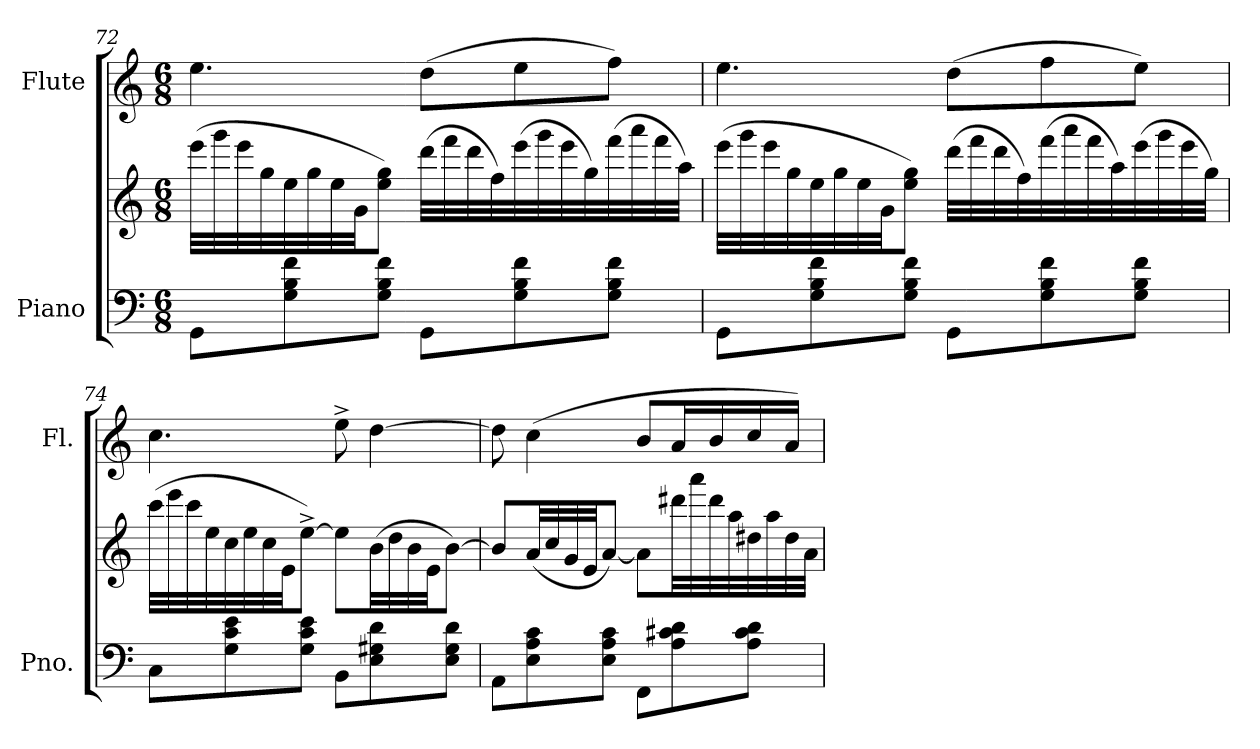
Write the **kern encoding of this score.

**kern	**kern	**kern
*part2	*part2	*part1
*staff3	*staff2	*staff1
*I"Piano	*	*I"Flute
*I'Pno.	*	*I'Fl.
!!LO:LB:g=z
*clefF4	*clefG2	*clefG2
*k[]	*k[]	*k[]
*C:	*C:	*C:
*M6/8	*M6/8	*M6/8
=72	=72	=72
8GG\L	(32eee\LLL	4.ee\
.	32ggg\	.
.	32eee\	.
.	32gg\	.
8G\ 8B\ 8f\	32ee\	.
.	32gg\	.
.	32ee\	.
.	32g\JJ	.
8G\ 8B\ 8f\J	8ee\ 8gg\J)	.
8GG\L	(32ddd\LLL	(8dd\L
.	32fff\	.
.	32ddd\	.
.	32ff\)	.
8G\ 8B\ 8f\	(32eee\	8ee\
.	32ggg\	.
.	32eee\	.
.	32gg\)	.
8G\ 8B\ 8f\J	(32fff\	8ff\J)
.	32aaa\	.
.	32fff\	.
.	32aa\JJJ)	.
=73	=73	=73
8GG\L	(32eee\LLL	4.ee\
.	32ggg\	.
.	32eee\	.
.	32gg\	.
8G\ 8B\ 8f\	32ee\	.
.	32gg\	.
.	32ee\	.
.	32g\JJ	.
8G\ 8B\ 8f\J	8ee\ 8gg\J)	.
8GG\L	(32ddd\LLL	(8dd\L
.	32fff\	.
.	32ddd\	.
.	32ff\)	.
8G\ 8B\ 8f\	(32fff\	8ff\
.	32aaa\	.
.	32fff\	.
.	32aa\)	.
8G\ 8B\ 8f\J	(32eee\	8ee\J)
.	32ggg\	.
.	32eee\	.
.	32gg\JJJ)	.
!!LO:LB:g=z
=74	=74	=74
8C\L	(32ccc\LLL	4.cc\
.	32eee\	.
.	32ccc\	.
.	32ee\	.
8G\ 8c\ 8e\	32cc\	.
.	32ee\	.
.	32cc\	.
.	32e\JJ	.
8G\ 8c\ 8e\J	[8ee^\J)	.
8BB\L	8ee\L]	8ee^\
8E\ 8G#X\ 8d\	(32b\LL	[4dd\
.	32dd\	.
.	32b\	.
.	32e\JJ	.
8E\ 8G#\ 8d\J	[8b\J)	.
=75	=75	=75
8AA\L	8b/L]	8dd\]
8E\ 8A\ 8c\	(32a/LL	(4cc\
.	32cc/	.
.	32g/	.
.	32e/JJ	.
8E\ 8A\ 8c\J	[8a/J)	.
8FF\L	8a\L]	8b/L
8A\ 8c#X\ 8d\	32ddd#X\LL	16a/L
.	32aaa\	.
.	32ddd#\	16b/
.	32aa\	.
8A\ 8c#\ 8d\J	32dd#X\	16cc/
.	32aa\	.
.	32dd#\	16a/JJ)
.	32a\JJJ	.
=	=	=
*-	*-	*-
